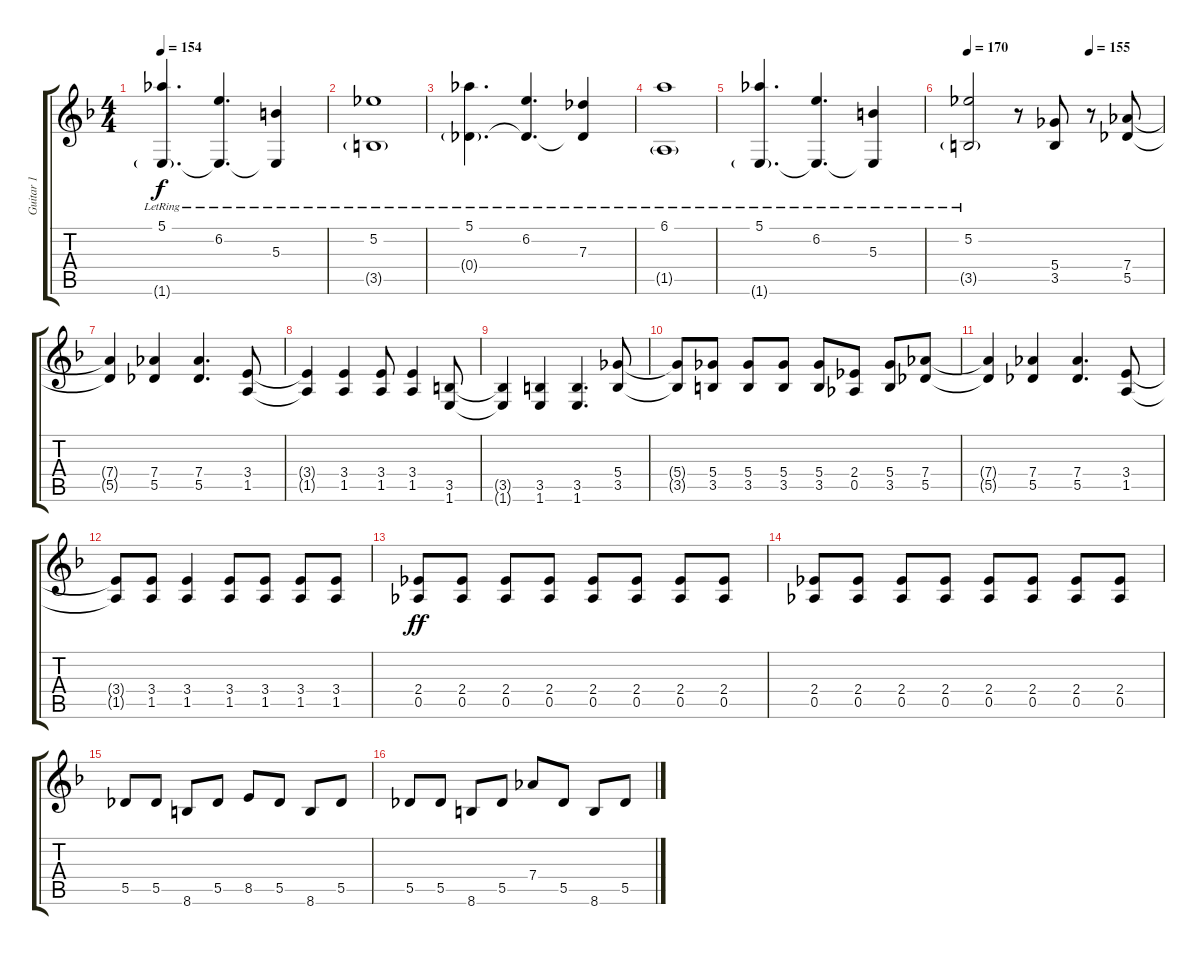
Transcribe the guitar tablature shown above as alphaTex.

\track ("Guitar 1" "Guitar 1") {instrument distortionguitar}
\staff {score tabs}
\tuning (Eb4 Bb3 Gb3 Db3 Ab2 Eb2) {hide}
\ts (4 4)
\tempo 154
\clef g2
\ks dminor
(5.1{lr} 1.6{g}).4{d dy f} (6.2{lr} 1.6{t}).4{d} (5.3{lr} 1.6{t}).4 |
(5.2{lr} 3.5{g}).1 |
(5.1{lr} 0.4{g}).4{d} (6.2{lr} 0.4{t}).4{d} (7.3{lr} 0.4{t}).4 |
(6.1{lr} 1.5{g}).1 |
(5.1{lr} 1.6{g}).4{d} (6.2{lr} 1.6{t}).4{d} (5.3{lr} 1.6{t}).4 |
\tempo 170
\tempo (155 0.625)
(5.2{lr} 3.5{g}).2 r.8 (5.4 3.5).8{volume 10 instrument distortionguitar} r.8 (7.4 5.5).8 |
(7.4{t} 5.5{t}).4 (7.4 5.5).4 (7.4 5.5).4{d} (3.4 1.5).8 |
(3.4{t} 1.5{t}).4 (3.4 1.5).4 (3.4 1.5).8 (3.4 1.5).4 (3.5 1.6).8 |
(3.5{t} 1.6{t}).4 (3.5 1.6).4 (3.5 1.6).4{d} (5.4 3.5).8 |
(5.4{t} 3.5{t}).8 (5.4 3.5).8 (5.4 3.5).8 (5.4 3.5).8 (5.4 3.5).8 (2.4 0.5).8 (5.4 3.5).8 (7.4 5.5).8 |
(7.4{t} 5.5{t}).4 (7.4 5.5).4 (7.4 5.5).4{d} (3.4 1.5).8 |
(3.4{t} 1.5{t}).8 (3.4 1.5).8 (3.4 1.5).4 (3.4 1.5).8 (3.4 1.5).8 (3.4 1.5).8 (3.4 1.5).8 |
(2.4 0.5).8{dy ff} (2.4 0.5).8 (2.4 0.5).8 (2.4 0.5).8 (2.4 0.5).8 (2.4 0.5).8 (2.4 0.5).8 (2.4 0.5).8 |
(2.4 0.5).8 (2.4 0.5).8 (2.4 0.5).8 (2.4 0.5).8 (2.4 0.5).8 (2.4 0.5).8 (2.4 0.5).8 (2.4 0.5).8 |
5.5.8{volume 11} 5.5.8 8.6.8 5.5.8 8.5.8 5.5.8 8.6.8 5.5.8 |
5.5.8 5.5.8 8.6.8 5.5.8 7.4.8 5.5.8 8.6.8 5.5.8
